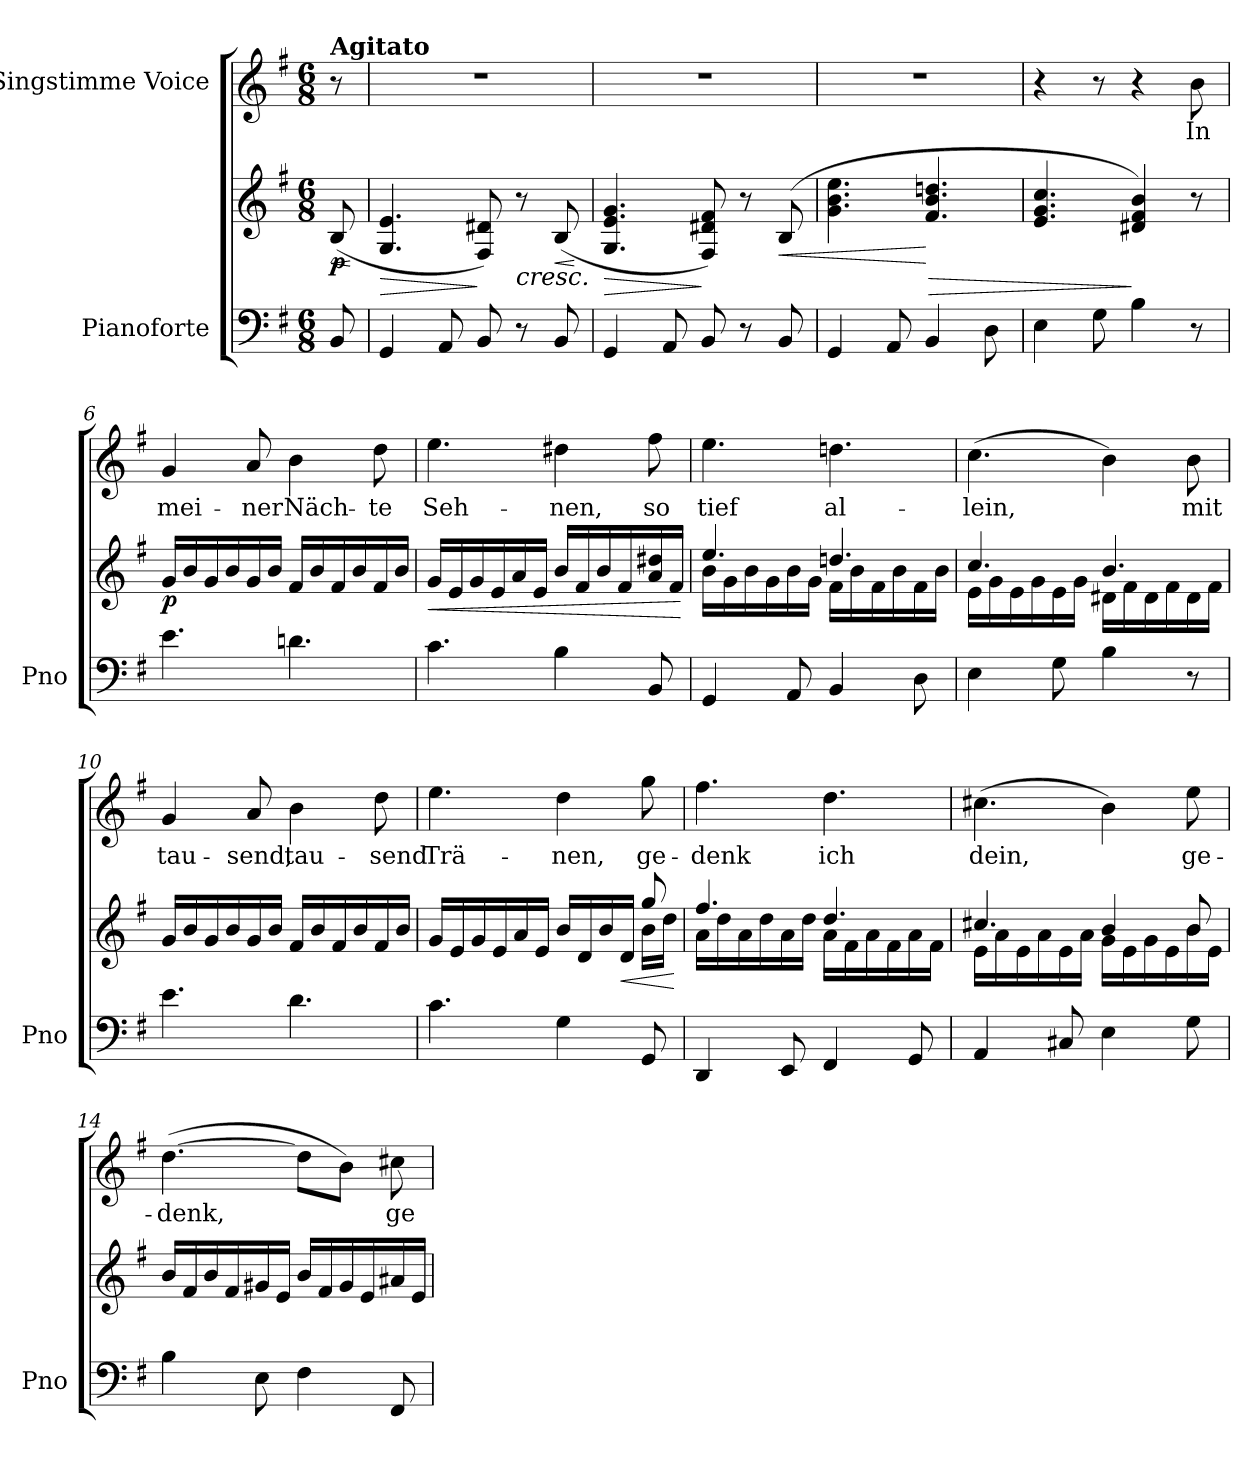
**kern	**kern	**dynam	**kern	**text
*part2	*part2	*part2	*part1	*part1
*staff3	*staff2	*staff2/3	*staff1	*staff1
*I"Pianoforte	*	*	*I"Singstimme Voice	*
*I'Pno	*	*	*	*
*clefF4	*clefG2	*	*clefG2	*
*k[f#]	*k[f#]	*	*k[f#]	*
*M6/8	*M6/8	*	*M6/8	*
=1	=1	=1	=1	=1
!	!	!	!LO:TX:a:B:t=Agitato	!
!	!	!LO:HP:b	!	!
!	!	!LO:DY:n=1:b	!	!
8BB/	(8B/	< p	8r	.
.	.	[	.	.
=2	=2	=2	=2	=2
!	!	!LO:HP:b	!	!
4GG/	4.G/ 4.e/	>	2.r	.
8AA/	.	.	.	.
8BB/	8F#/ 8d#X/)	]	.	.
!	!LO:TX:b:i:t=cresc.	!	!	!
8r	8r	.	.	.
!	!	!LO:HP:b	!	!
8BB/	(8B/	<	.	.
.	.	[	.	.
=3	=3	=3	=3	=3
!	!	!LO:HP:b	!	!
4GG/	4.G/ 4.e/ 4.g/	>	2.r	.
8AA/	.	.	.	.
8BB/	8F#/ 8d#X/ 8f#/)	]	.	.
8r	8r	.	.	.
!	!	!LO:HP:b	!	!
8BB/	(8B/	<	.	.
=4	=4	=4	=4	=4
4GG/	4.g\ 4.b\ 4.ee\	.	2.r	.
8AA/	.	.	.	.
!	!	!LO:HP:n=1:b	!	!
4BB/	4.f#/ 4.b/ 4.ddn/	[ >	.	.
8D\	.	.	.	.
=5	=5	=5	=5	=5
4E\	4.e/ 4.g/ 4.cc/	.	4r	.
8G\	.	.	8r	.
4B\	4d#X/ 4f#/ 4b/)	]	4r	.
8r	8r	.	8b\	In
=6	=6	=6	=6	=6
!	!	!LO:DY:b	!	!
4.e\	16g/LL	p	4g/	mei-
.	16b/	.	.	.
.	16g/	.	.	.
.	16b/	.	.	.
.	16g/	.	8a/	-ner
.	16b/JJ	.	.	.
4.dn\	16f#/LL	.	4b\	Näch-
.	16b/	.	.	.
.	16f#/	.	.	.
.	16b/	.	.	.
.	16f#/	.	8dd\	-te
.	16b/JJ	.	.	.
=7	=7	=7	=7	=7
!	!	!LO:HP:b	!	!
4.c\	16g/LL	<	4.ee\	Seh-
.	16e/	.	.	.
.	16g/	.	.	.
.	16e/	.	.	.
.	16a/	.	.	.
.	16e/JJ	.	.	.
4B\	16b/LL	.	4dd#X\	-nen,
.	16f#/	.	.	.
.	16b/	.	.	.
.	16f#/	.	.	.
8BB/	16a/ 16dd#X/	.	8ff#\	so
.	16f#/JJ	.	.	.
.	.	[	.	.
=8	=8	=8	=8	=8
*	*^	*	*	*
4GG/	4.ee/	16b\LL	.	4.ee\	tief
.	.	16g\	.	.	.
.	.	16b\	.	.	.
.	.	16g\	.	.	.
8AA/	.	16b\	.	.	.
.	.	16g\JJ	.	.	.
4BB/	4.ddn/	16f#\LL	.	4.ddn\	al-
.	.	16b\	.	.	.
.	.	16f#\	.	.	.
.	.	16b\	.	.	.
8D\	.	16f#\	.	.	.
.	.	16b\JJ	.	.	.
=9	=9	=9	=9	=9	=9
4E\	4.cc/	16e\LL	.	(4.cc\	-lein,
.	.	16g\	.	.	.
.	.	16e\	.	.	.
.	.	16g\	.	.	.
8G\	.	16e\	.	.	.
.	.	16g\JJ	.	.	.
4B\	4.b/	16d#X\LL	.	4b\)	.
.	.	16f#\	.	.	.
.	.	16d#\	.	.	.
.	.	16f#\	.	.	.
8r	.	16d#\	.	8b\	mit
.	.	16f#\JJ	.	.	.
*	*v	*v	*	*	*
=10	=10	=10	=10	=10
4.e\	16g/LL	.	4g/	tau-
.	16b/	.	.	.
.	16g/	.	.	.
.	16b/	.	.	.
.	16g/	.	8a/	-send,
.	16b/JJ	.	.	.
4.d\	16f#/LL	.	4b\	tau-
.	16b/	.	.	.
.	16f#/	.	.	.
.	16b/	.	.	.
.	16f#/	.	8dd\	-send
.	16b/JJ	.	.	.
=11	=11	=11	=11	=11
*	*^	*	*	*
4.c\	16g/LL	2ryy	.	4.ee\	Trä-
.	16e/	.	.	.	.
.	16g/	.	.	.	.
.	16e/	.	.	.	.
.	16a/	.	.	.	.
.	16e/JJ	.	.	.	.
4G\	16b/LL	.	.	4dd\	-nen,
.	16d/	.	.	.	.
.	16b/	8ryy	.	.	.
!	!	!	!LO:HP:b	!	!
.	16d/JJ	.	<	.	.
8GG/	8gg/	16b\LL	.	8gg\	ge-
.	.	16dd\JJ	.	.	.
*	*v	*v	*	*	*
.	.	[	.	.
=12	=12	=12	=12	=12
*	*^	*	*	*
4DD/	4.ff#/	16a\LL	.	4.ff#\	-denk
.	.	16dd\	.	.	.
.	.	16a\	.	.	.
.	.	16dd\	.	.	.
8EE/	.	16a\	.	.	.
.	.	16dd\JJ	.	.	.
4FF#/	4.dd/	16a\LL	.	4.dd\	ich
.	.	16f#\	.	.	.
.	.	16a\	.	.	.
.	.	16f#\	.	.	.
8GG/	.	16a\	.	.	.
.	.	16f#\JJ	.	.	.
=13	=13	=13	=13	=13	=13
4AA/	4.cc#X/	16e\LL	.	(4.cc#X\	dein,
.	.	16a\	.	.	.
.	.	16e\	.	.	.
.	.	16a\	.	.	.
8C#X/	.	16e\	.	.	.
.	.	16a\JJ	.	.	.
4E\	4b/	16g\LL	.	4b\)	.
.	.	16e\	.	.	.
.	.	16g\	.	.	.
.	.	16e\	.	.	.
8G\	8b/	16b\	.	8ee\	ge-
.	.	16e\JJ	.	.	.
*	*v	*v	*	*	*
=14	=14	=14	=14	=14
4B\	16b/LL	.	([4.dd\	denk,
.	16f#/	.	.	.
.	16b/	.	.	.
.	16f#/	.	.	.
8E\	16g#X/	.	.	.
.	16e/JJ	.	.	.
4F#\	16b/LL	.	8dd\L]	.
.	16f#/	.	.	.
.	16g#/	.	8b\J)	.
.	16e/	.	.	.
8FF#/	16a#X/	.	8cc#X\	ge-
.	16e/JJ	.	.	.
=	=	=	=	=
*-	*-	*-	*-	*-
